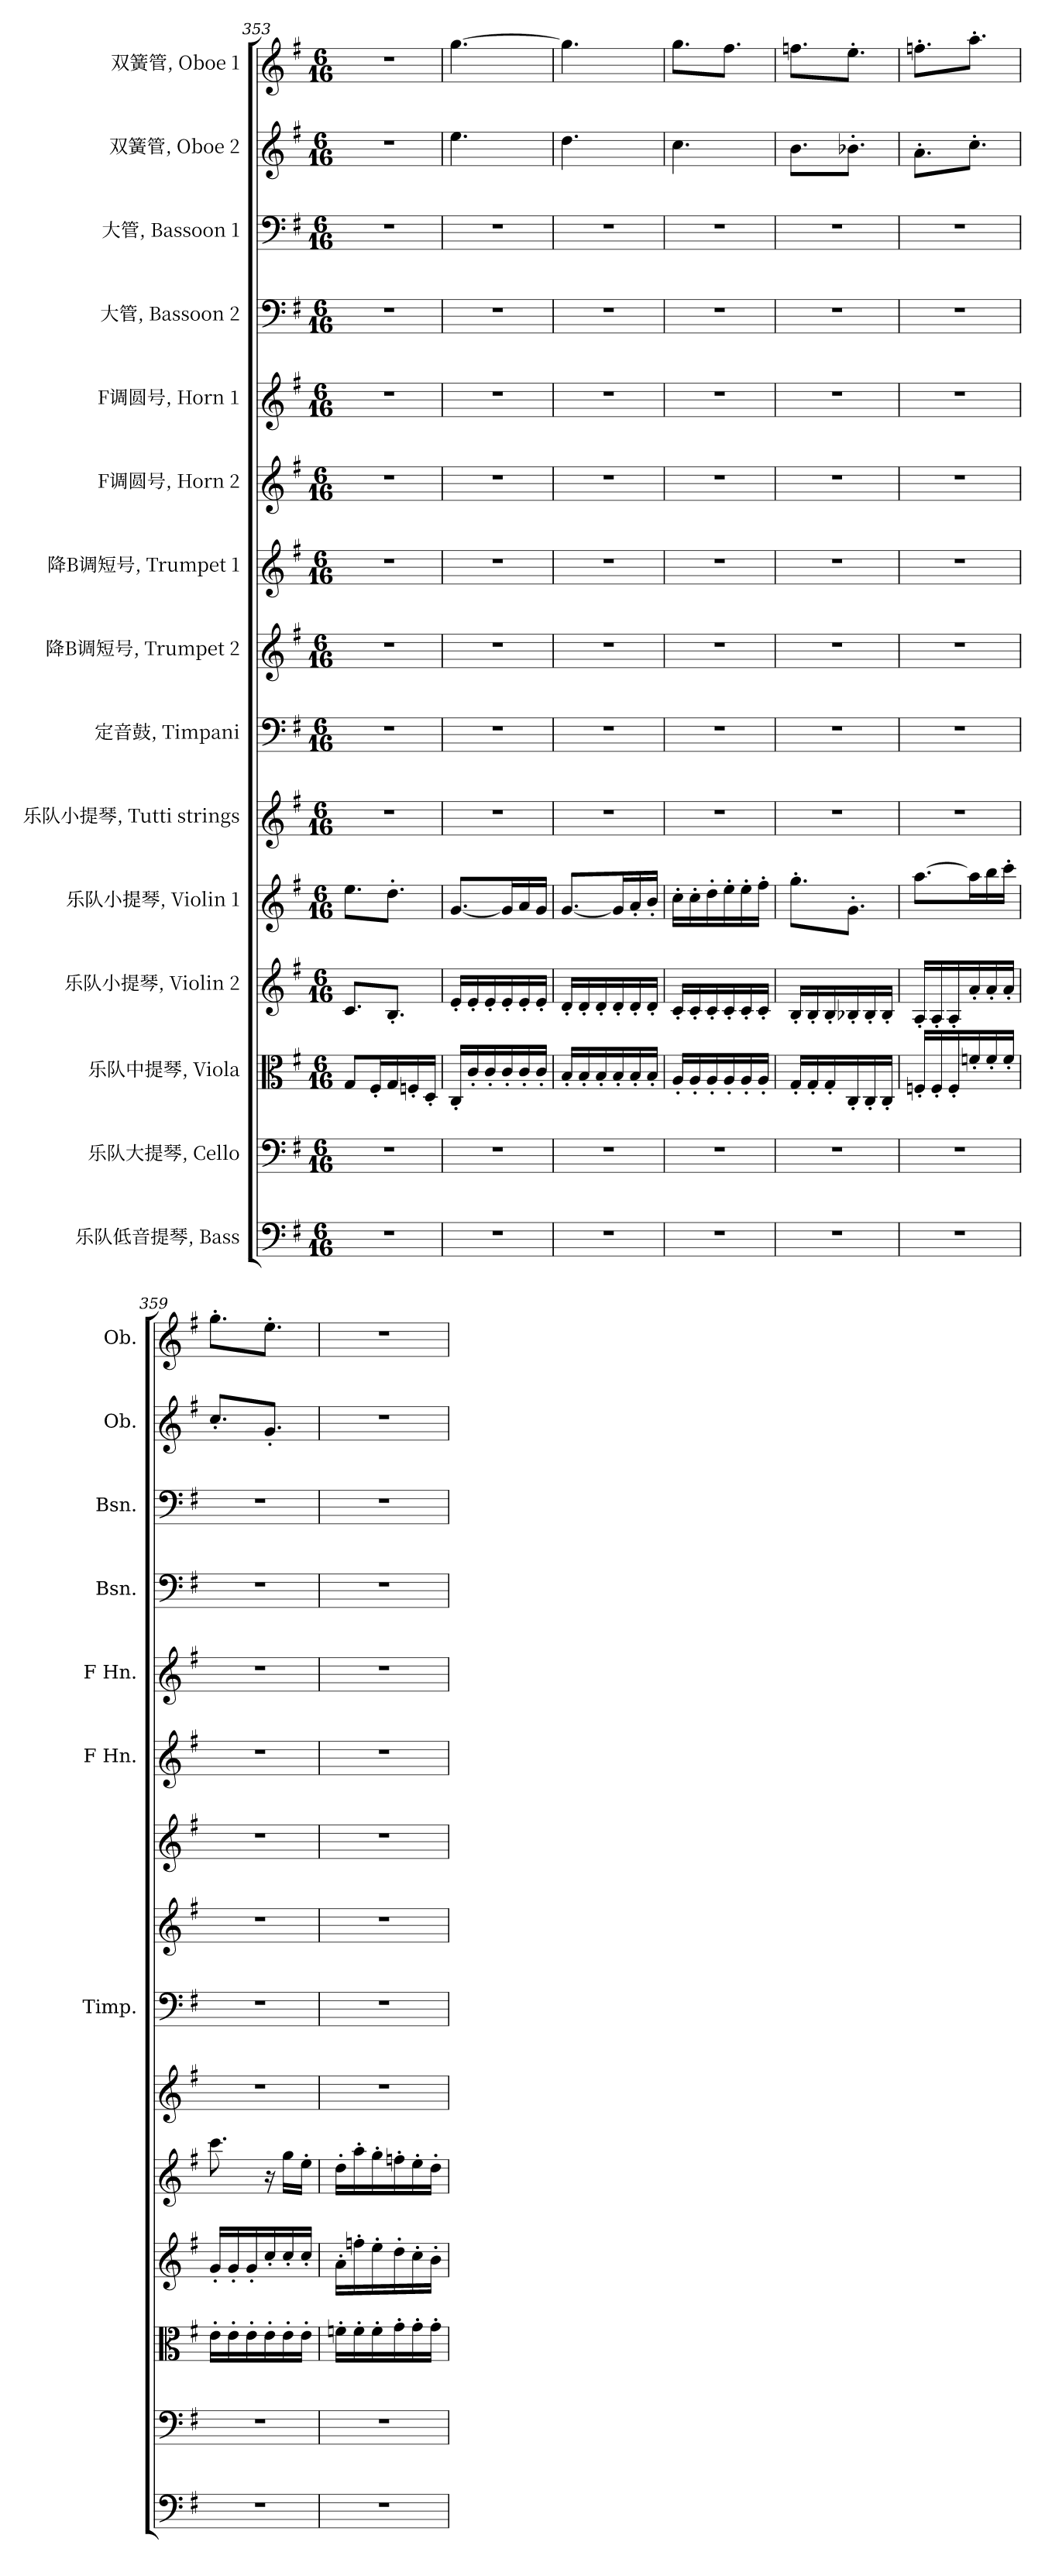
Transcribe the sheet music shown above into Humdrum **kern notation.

**kern	**kern	**kern	**kern	**kern	**kern	**kern	**kern	**kern	**kern	**kern	**kern	**kern	**kern	**kern
*part15	*part14	*part13	*part12	*part11	*part10	*part9	*part8	*part7	*part6	*part5	*part4	*part3	*part2	*part1
*staff15	*staff14	*staff13	*staff12	*staff11	*staff10	*staff9	*staff8	*staff7	*staff6	*staff5	*staff4	*staff3	*staff2	*staff1
*I"乐队低音提琴, Bass	*I"乐队大提琴, Cello	*I"乐队中提琴, Viola	*I"乐队小提琴, Violin 2	*I"乐队小提琴, Violin 1	*I"乐队小提琴, Tutti strings	*I"定音鼓, Timpani	*I"降B调短号, Trumpet 2	*I"降B调短号, Trumpet 1	*I"F调圆号, Horn 2	*I"F调圆号, Horn 1	*I"大管, Bassoon 2	*I"大管, Bassoon 1	*I"双簧管, Oboe 2	*I"双簧管, Oboe 1
*	*	*	*	*	*	*I'Timp.	*	*	*I'F Hn.	*I'F Hn.	*I'Bsn.	*I'Bsn.	*I'Ob.	*I'Ob.
*clefF4	*clefF4	*clefC3	*clefG2	*clefG2	*clefG2	*clefF4	*clefG2	*clefG2	*clefG2	*clefG2	*clefF4	*clefF4	*clefG2	*clefG2
*ITrd7c12	*	*	*	*	*	*	*ITrd1c2	*ITrd1c2	*ITrd4c7	*ITrd4c7	*	*	*	*
*k[f#]	*k[f#]	*k[f#]	*k[f#]	*k[f#]	*k[f#]	*k[f#]	*k[b-]	*k[b-]	*k[]	*k[]	*k[f#]	*k[f#]	*k[f#]	*k[f#]
*M6/16	*M6/16	*M6/16	*M6/16	*M6/16	*M6/16	*M6/16	*M6/16	*M6/16	*M6/16	*M6/16	*M6/16	*M6/16	*M6/16	*M6/16
=353	=353	=353	=353	=353	=353	=353	=353	=353	=353	=353	=353	=353	=353	=353
4.r	4.r	8G/L	8.c/L	8.ee\L	4.r	4.r	4.r	4.r	4.r	4.r	4.r	4.r	4.r	4.r
.	.	16F#'/L	.	.	.	.	.	.	.	.	.	.	.	.
.	.	16G/	8.B'/J	8.dd'\J	.	.	.	.	.	.	.	.	.	.
.	.	16Fn'/	.	.	.	.	.	.	.	.	.	.	.	.
.	.	16D'/JJ	.	.	.	.	.	.	.	.	.	.	.	.
=354	=354	=354	=354	=354	=354	=354	=354	=354	=354	=354	=354	=354	=354	=354
*	*	*	*	*	*	*	*	*	*	*	*	*	*	*MM128
4.r	4.r	16C'/LL	16e'/LL	[8.g/L	4.r	4.r	4.r	4.r	4.r	4.r	4.r	4.r	4.ee\	[4.gg\
.	.	16c'/	16e'/	.	.	.	.	.	.	.	.	.	.	.
.	.	16c'/	16e'/	.	.	.	.	.	.	.	.	.	.	.
.	.	16c'/	16e'/	16g/L]	.	.	.	.	.	.	.	.	.	.
.	.	16c'/	16e'/	16a/	.	.	.	.	.	.	.	.	.	.
.	.	16c'/JJ	16e'/JJ	16g/JJ	.	.	.	.	.	.	.	.	.	.
!!LO:PB:g=z
=355	=355	=355	=355	=355	=355	=355	=355	=355	=355	=355	=355	=355	=355	=355
4.r	4.r	16B'/LL	16d'/LL	[8.g/L	4.r	4.r	4.r	4.r	4.r	4.r	4.r	4.r	4.dd\	4.gg\]
.	.	16B'/	16d'/	.	.	.	.	.	.	.	.	.	.	.
.	.	16B'/	16d'/	.	.	.	.	.	.	.	.	.	.	.
.	.	16B'/	16d'/	16g/L]	.	.	.	.	.	.	.	.	.	.
.	.	16B'/	16d'/	16a'/	.	.	.	.	.	.	.	.	.	.
.	.	16B'/JJ	16d'/JJ	16b'/JJ	.	.	.	.	.	.	.	.	.	.
=356	=356	=356	=356	=356	=356	=356	=356	=356	=356	=356	=356	=356	=356	=356
4.r	4.r	16A'/LL	16c'/LL	16cc'\LL	4.r	4.r	4.r	4.r	4.r	4.r	4.r	4.r	4.cc\	8.gg\L
.	.	16A'/	16c'/	16cc'\	.	.	.	.	.	.	.	.	.	.
.	.	16A'/	16c'/	16dd'\	.	.	.	.	.	.	.	.	.	.
.	.	16A'/	16c'/	16ee'\	.	.	.	.	.	.	.	.	.	8.ff#\J
.	.	16A'/	16c'/	16ee'\	.	.	.	.	.	.	.	.	.	.
.	.	16A'/JJ	16c'/JJ	16ff#'\JJ	.	.	.	.	.	.	.	.	.	.
=357	=357	=357	=357	=357	=357	=357	=357	=357	=357	=357	=357	=357	=357	=357
*	*	*	*	*	*	*	*	*	*	*	*	*	*	*MM128
4.r	4.r	16G'/LL	16B'/LL	8.gg'\L	4.r	4.r	4.r	4.r	4.r	4.r	4.r	4.r	8.b\L	8.ffn\L
.	.	16G'/	16B'/	.	.	.	.	.	.	.	.	.	.	.
.	.	16G'/	16B'/	.	.	.	.	.	.	.	.	.	.	.
*	*	*	*	*	*	*	*	*	*	*	*	*	*	*MM124
.	.	16C'/	16B-X'/	8.g'\J	.	.	.	.	.	.	.	.	8.b-X'\J	8.ee'\J
.	.	16C'/	16B-'/	.	.	.	.	.	.	.	.	.	.	.
.	.	16C'/JJ	16B-'/JJ	.	.	.	.	.	.	.	.	.	.	.
=358	=358	=358	=358	=358	=358	=358	=358	=358	=358	=358	=358	=358	=358	=358
*	*	*	*	*	*	*	*	*	*	*	*	*	*	*MM128
4.r	4.r	16Fn'/LL	16A'/LL	[8.aa\L	4.r	4.r	4.r	4.r	4.r	4.r	4.r	4.r	8.a'\L	8.ffn'\L
.	.	16F'/	16A'/	.	.	.	.	.	.	.	.	.	.	.
.	.	16F'/	16A'/	.	.	.	.	.	.	.	.	.	.	.
.	.	16fn'/	16a'/	16aa\L]	.	.	.	.	.	.	.	.	8.cc'\J	8.aa'\J
.	.	16f'/	16a'/	16bb\	.	.	.	.	.	.	.	.	.	.
.	.	16f'/JJ	16a'/JJ	16ccc'\JJ	.	.	.	.	.	.	.	.	.	.
=359	=359	=359	=359	=359	=359	=359	=359	=359	=359	=359	=359	=359	=359	=359
*	*	*	*	*	*	*	*	*	*	*	*	*	*	*MM128
4.r	4.r	16e'\LL	16g'/LL	8.ccc\	4.r	4.r	4.r	4.r	4.r	4.r	4.r	4.r	8.cc'/L	8.gg'\L
.	.	16e'\	16g'/	.	.	.	.	.	.	.	.	.	.	.
.	.	16e'\	16g'/	.	.	.	.	.	.	.	.	.	.	.
.	.	16e'\	16cc'/	16r	.	.	.	.	.	.	.	.	8.g'/J	8.ee'\J
.	.	16e'\	16cc'/	16gg\LL	.	.	.	.	.	.	.	.	.	.
.	.	16e'\JJ	16cc'/JJ	16ee'\JJ	.	.	.	.	.	.	.	.	.	.
!!LO:PB:g=z
=360	=360	=360	=360	=360	=360	=360	=360	=360	=360	=360	=360	=360	=360	=360
4.r	4.r	16fn'\LL	16a'\LL	16dd'\LL	4.r	4.r	4.r	4.r	4.r	4.r	4.r	4.r	4.r	4.r
.	.	16f'\	16ffn'\	16aa'\	.	.	.	.	.	.	.	.	.	.
.	.	16f'\	16ee'\	16gg'\	.	.	.	.	.	.	.	.	.	.
.	.	16g'\	16dd'\	16ffn'\	.	.	.	.	.	.	.	.	.	.
.	.	16g'\	16cc'\	16ee'\	.	.	.	.	.	.	.	.	.	.
.	.	16g'\JJ	16b'\JJ	16dd'\JJ	.	.	.	.	.	.	.	.	.	.
=	=	=	=	=	=	=	=	=	=	=	=	=	=	=
*-	*-	*-	*-	*-	*-	*-	*-	*-	*-	*-	*-	*-	*-	*-
